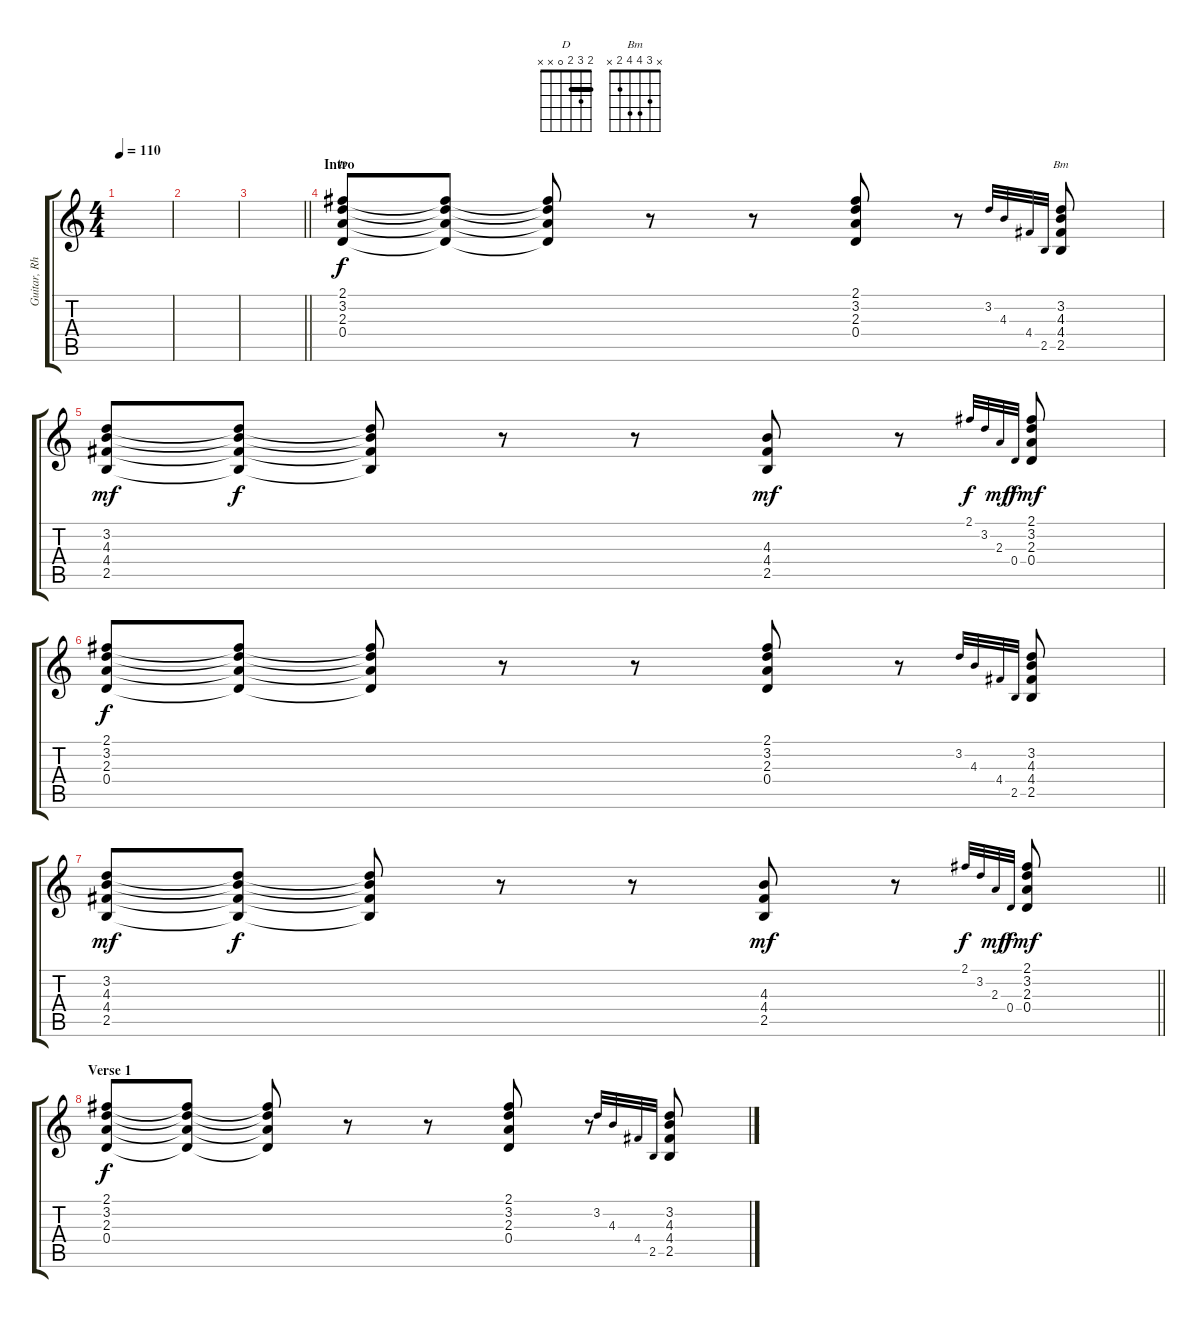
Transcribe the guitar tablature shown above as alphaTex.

\track ("Guitar, Rhythm Alt" "Guitar, Rh") {mute instrument electricguitarclean}
\staff {score tabs}
\tuning (E4 B3 G3 D3 A2 E2) {hide}
\chord ("D" 2 3 2 0 x x) {barre 2}
\chord ("Bm" x 3 4 4 2 x)
\ts (4 4)
\tempo 110
\clef g2
\ks c
|
|
\barLineRight lightlight
|
\section ("" "Intro")
(2.1 3.2 2.3 0.4).8{ch "D"} (2.1{t} 3.2{t} 2.3{t} 0.4{t}).8 (2.1{t} 3.2{t} 2.3{t} 0.4{t}).8 r.8 r.8 (2.1 3.2 2.3 0.4).8 r.8 3.2.32{gr onbeat} 4.3.32{gr onbeat} 4.4.32{gr onbeat} 2.5.32{gr onbeat} (3.2 4.3 4.4 2.5).8{ch "Bm"} |
(3.2 4.3 4.4 2.5).8{dy mf} (3.2{t} 4.3{t} 4.4{t} 2.5{t}).8{dy f} (3.2{t} 4.3{t} 4.4{t} 2.5{t}).8 r.8 r.8 (4.3 4.4 2.5).8{dy mf} r.8 2.1.32{gr onbeat dy f} 3.2.32{gr onbeat} 2.3.32{gr onbeat dy mf} 0.4.32{gr onbeat dy f} (2.1 3.2 2.3 0.4).8{dy mf} |
(2.1 3.2 2.3 0.4).8{dy f} (2.1{t} 3.2{t} 2.3{t} 0.4{t}).8 (2.1{t} 3.2{t} 2.3{t} 0.4{t}).8 r.8 r.8 (2.1 3.2 2.3 0.4).8 r.8 3.2.32{gr onbeat} 4.3.32{gr onbeat} 4.4.32{gr onbeat} 2.5.32{gr onbeat} (3.2 4.3 4.4 2.5).8 |
\barLineRight lightlight
(3.2 4.3 4.4 2.5).8{dy mf} (3.2{t} 4.3{t} 4.4{t} 2.5{t}).8{dy f} (3.2{t} 4.3{t} 4.4{t} 2.5{t}).8 r.8 r.8 (4.3 4.4 2.5).8{dy mf} r.8 2.1.32{gr onbeat dy f} 3.2.32{gr onbeat} 2.3.32{gr onbeat dy mf} 0.4.32{gr onbeat dy f} (2.1 3.2 2.3 0.4).8{dy mf} |
\section ("" "Verse 1")
(2.1 3.2 2.3 0.4).8{dy f} (2.1{t} 3.2{t} 2.3{t} 0.4{t}).8 (2.1{t} 3.2{t} 2.3{t} 0.4{t}).8 r.8 r.8 (2.1 3.2 2.3 0.4).8 r.8 3.2.32{gr onbeat} 4.3.32{gr onbeat} 4.4.32{gr onbeat} 2.5.32{gr onbeat} (3.2 4.3 4.4 2.5).8
